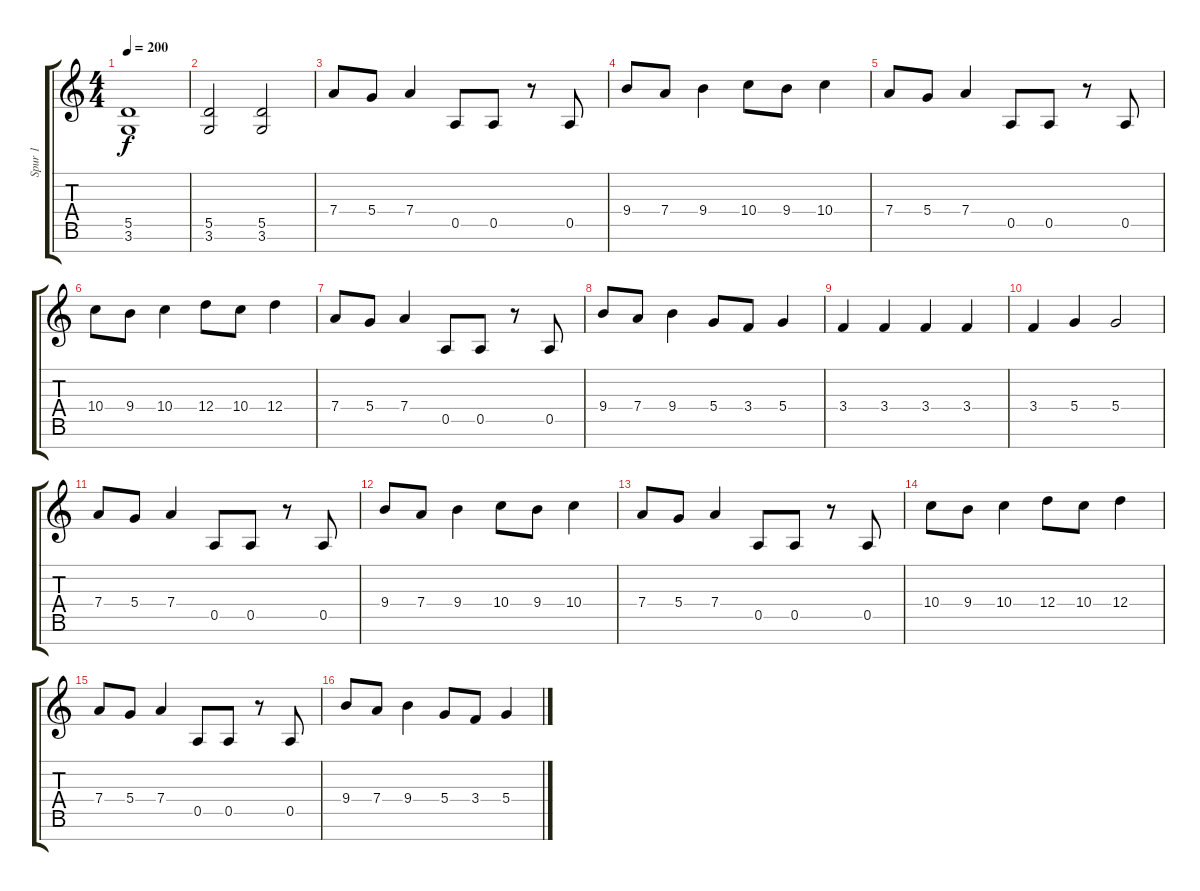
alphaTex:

\track ("Spur 1" "Spur 1") {instrument acousticguitarsteel}
\staff {score tabs}
\tuning (E4 B3 G3 D3 A2 E2 B1) {hide}
\ts (4 4)
\tempo 200
\clef g2
\ks c
(5.5{t} 3.6{t}).1{dy f} |
(5.5 3.6).2 (5.5 3.6).2 |
7.4.8 5.4.8 7.4.4 0.5.8 0.5.8 r.8 0.5.8 |
9.4.8 7.4.8 9.4.4 10.4.8 9.4.8 10.4.4 |
7.4.8 5.4.8 7.4.4 0.5.8 0.5.8 r.8 0.5.8 |
10.4.8 9.4.8 10.4.4 12.4.8 10.4.8 12.4.4 |
7.4.8 5.4.8 7.4.4 0.5.8 0.5.8 r.8 0.5.8 |
9.4.8 7.4.8 9.4.4 5.4.8 3.4.8 5.4.4 |
3.4.4 3.4.4 3.4.4 3.4.4 |
3.4.4 5.4.4 5.4.2 |
7.4.8 5.4.8 7.4.4 0.5.8 0.5.8 r.8 0.5.8 |
9.4.8 7.4.8 9.4.4 10.4.8 9.4.8 10.4.4 |
7.4.8 5.4.8 7.4.4 0.5.8 0.5.8 r.8 0.5.8 |
10.4.8 9.4.8 10.4.4 12.4.8 10.4.8 12.4.4 |
7.4.8 5.4.8 7.4.4 0.5.8 0.5.8 r.8 0.5.8 |
9.4.8 7.4.8 9.4.4 5.4.8 3.4.8 5.4.4
